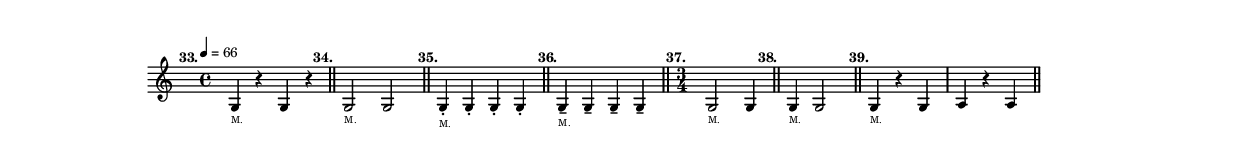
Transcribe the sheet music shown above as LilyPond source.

\version "2.24.1"
\language "english"
\paper {
  #'(set-paper-size "letter")
}

\layout {
  #(layout-set-staff-size 12)
}

\score {
  \layout {
    \context {
      \Score
      \omit BarNumber
    }
  }
  \new Staff \with {
  }{
    \relative {
      \key c \major 
      \time 4/4
      \tempo 4 = 66
      g4 ^\markup \translate #'(-5 . 0) \bold "33." _\markup \teeny "M." r4 g4 r4
      \bar "||"
      | g2 ^\markup \translate #'(-3 . 0) \bold "34." _\markup \teeny "M." g2
      \bar "||"
      | g4 -. ^\markup \translate #'(-2 . 0) \bold "35." _\markup \teeny "M." g4 -. g4 -. g4 -.
      \bar "||"
      | g4 -- ^\markup \translate #'(-2 . 0) \bold "36." _\markup \teeny "M." g4 -- g4 -- g4 --
      \bar "||"
      \time 3/4
      | g2 ^\markup \translate #'(-4 . 0) \bold "37." _\markup \teeny "M." g4
      \bar "||"
      | g4 ^\markup \translate #'(-3 . 0) \bold "38." _\markup \teeny "M." g2
      \bar "||"
      | g4 ^\markup \translate #'(-2 . 0) \bold "39." _\markup \teeny "M." r4 g4
      | a4 r4 a4
      \bar "||"
    }
  }
}
